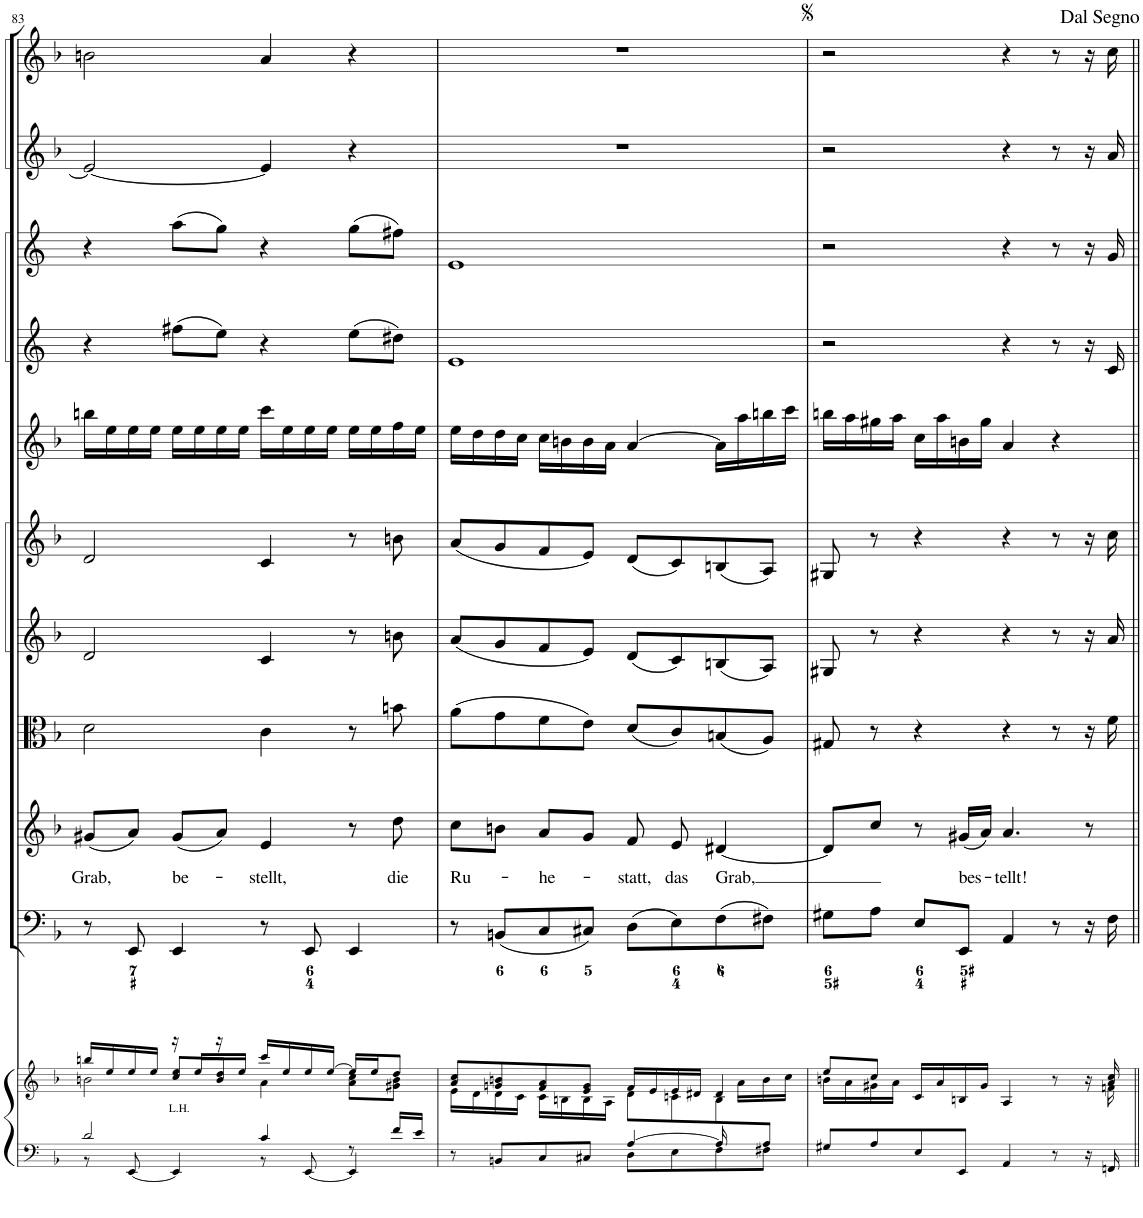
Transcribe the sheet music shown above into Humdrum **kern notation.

**kern	**kern	**kern	**kern	**text	**kern	**kern	**kern	**kern	**kern	**kern	**kern	**kern
*part11	*part11	*part10	*part9	*part9	*part8	*part7	*part6	*part5	*part4	*part3	*part2	*part1
*staff12	*staff11	*staff10	*staff9	*staff9	*staff8	*staff7	*staff6	*staff5	*staff4	*staff3	*staff2	*staff1
*I"Piano reduction	*	*I"Continuo	*I"Alto	*	*I"Viola	*I"Violino II	*I"Violino I	*I"Violino Solo	*I"Corno II	*I"Corno I	*I"Oboe II	*I"Oboe I
*I'Pno	*	*	*	*	*	*	*	*I'Vln	*	*	*I'Ob	*I'Ob
!!LO:PB:g=z
*clefF4	*clefG2	*clefF4	*clefG2	*	*clefC3	*clefG2	*clefG2	*clefG2	*clefG2	*clefG2	*clefG2	*clefG2
*	*	*	*	*	*	*	*	*	*Trd4c7	*Trd4c7	*	*
*k[b-]	*k[b-]	*k[b-]	*k[b-]	*	*k[b-]	*k[b-]	*k[b-]	*k[b-]	*k[]	*k[]	*k[b-]	*k[b-]
*M4/4	*M4/4	*M4/4	*M4/4	*	*M4/4	*M4/4	*M4/4	*M4/4	*M4/4	*M4/4	*M4/4	*M4/4
*met(c)	*met(c)	*met(c)	*met(c)	*	*met(c)	*met(c)	*met(c)	*met(c)	*met(c)	*met(c)	*met(c)	*met(c)
=83	=83	=83	=83	=83	=83	=83	=83	=83	=83	=83	=83	=83
*^	*^	*	*	*	*	*	*	*	*	*	*	*
*	*	*	*^	*	*	*	*	*	*	*	*	*	*	*
!	!	!	!	!	!	!	!LO:LY:b	!	!	!	!	!	!	!	!
2d/	8r	16bbn/LL	2bn\	4ryy	8r	(8g#X/L	Grab,	2d\	2d/	2d/	16bbn\LL	4r	4r	2e/_	2bn\
.	.	16ee/	.	.	.	.	.	.	.	.	16ee\	.	.	.	.
.	[<8EE/	16ee/	.	.	8EE/	8a/J)	.	.	.	.	16ee\	.	.	.	.
.	.	16ee/JJ	.	.	.	.	.	.	.	.	16ee\JJ	.	.	.	.
!	!	!LO:TX:b:t=L.H.	!	!	!	!	!	!	!	!	!	!	!	!	!
!	!	!	!	!	!	!	!LO:LY:b	!	!	!	!	!	!	!	!
.	4EE/]	16r	.	8cc/ 8ee/L	4EE/	(8g#/L	be-	.	.	.	16ee\LL	(8ff#X\L	(8aa\L	.	.
.	.	16ee/LL	.	.	.	.	.	.	.	.	16ee\	.	.	.	.
.	.	16r	.	8b/ 8dd/J	.	8a/J)	.	.	.	.	16ee\	8ee\J)	8gg\J)	.	.
.	.	16ee/JJ	.	.	.	.	.	.	.	.	16ee\JJ	.	.	.	.
!	!	!	!	!	!	!	!LO:LY:b	!	!	!	!	!	!	!	!
4c/	8r	16ccc/LL	4a\	2ryy	8r	4e/	-stellt,	4c\	4c/	4c/	16ccc\LL	4r	4r	4e/]	4a/
.	.	16ee/	.	.	.	.	.	.	.	.	16ee\	.	.	.	.
.	[<8EE/	16ee/	.	.	8EE/	.	.	.	.	.	16ee\	.	.	.	.
.	.	[16ee/JJ	.	.	.	.	.	.	.	.	16ee\JJ	.	.	.	.
8r	4EE/]	16ee/LL]	8a\ 8cc\L	.	4EE/	8r	.	8r	8r	8r	16ee\LL	(8ee\L	(8gg\L	4r	4r
.	.	16ee/J	.	.	.	.	.	.	.	.	16ee\	.	.	.	.
!	!	!	!	!	!	!	!LO:LY:b	!	!	!	!	!	!	!	!
16f/LL	.	8dd/J	8g#X\ 8b\J	.	.	8dd\	die	8bn\	8bn\	8bn\	16ff\	8dd#X\J)	8ff#X\J)	.	.
16e/JJ	.	.	.	.	.	.	.	.	.	.	16ee\JJ	.	.	.	.
=84	=84	=84	=84	=84	=84	=84	=84	=84	=84	=84	=84	=84	=84	=84	=84
*	*^	*	*	*	*	*	*	*	*	*	*	*	*	*	*
!	!	!	!	!	!	!	!	!LO:LY:b	!	!	!	!	!	!	!	!
2..ryy	8r	8ryy	8a/ 8cc/L	16e\LL	16ryy	8r	8cc\L	Ru-	(8a\L	(8a/L	(8a/L	16ee\LL	1e	1e	1r	1r
*	*	*	*	*v	*v	*	*	*	*	*	*	*	*	*	*	*
.	.	.	.	16d\	.	.	.	.	.	.	16dd\	.	.	.	.
.	8BBn/L	8ryy	8gn/ 8bn/	16d\	(8BBn/L	8bn\J	.	8g\	8g/	8g/	16dd\	.	.	.	.
.	.	.	.	16c\JJ	.	.	.	.	.	.	16cc\JJ	.	.	.	.
!	!	!	!	!	!	!	!LO:LY:b	!	!	!	!	!	!	!	!
.	8C/	4ryy	8f/ 8a/	16c\LL	8C/	8a/L	-he-	8f\	8f/	8f/	16cc\LL	.	.	.	.
.	.	.	.	16Bn\	.	.	.	.	.	.	16bn\	.	.	.	.
.	8C#X/J	.	8e/ 8g/J	16B\	8C#X/J)	8g/J	.	8e\J)	8e/J)	8e/J)	16b\	.	.	.	.
.	.	.	.	16A\JJ	.	.	.	.	.	.	16a\JJ	.	.	.	.
!	!	!	!	!	!	!	!LO:LY:b	!	!	!	!	!	!	!	!
.	[4A/	8D\L	16f/LL	8d\L	(8D\L	8f/	-statt,	(8d/L	(8d/L	(8d/L	[4a/	.	.	.	.
.	.	.	16e/	.	.	.	.	.	.	.	.	.	.	.	.
!	!	!	!	!	!	!	!LO:LY:b	!	!	!	!	!	!	!	!
.	.	8E\	16e/	8cn\	8E\)	8e/	das	8c/)	8c/)	8c/)	.	.	.	.	.
.	.	.	16d#X/JJ	.	.	.	.	.	.	.	.	.	.	.	.
!	!	!	!	!	!	!	!LO:LY:b	!	!	!	!	!	!	!	!
.	16A/]	8F\	4d#/	8B\	(8F\	[4d#X/	Grab,	(8Bn/	(8Bn/	(8Bn/	16a\LL]	.	.	.	.
*	*	*	*	*^	*	*	*	*	*	*	*	*	*	*	*
.	8.ryy	.	.	.	16a\LL	.	.	.	.	.	.	16aa\	.	.	.	.
8A/J	.	8F#X\J	.	8ryy	16b\	8F#X\J)	.	.	8A/J)	8A/J)	8A/J)	16bbn\	.	.	.	.
.	.	.	.	.	16cc\JJ	.	.	.	.	.	.	16ccc\JJ	.	.	.	.
*v	*v	*v	*	*	*	*	*	*	*	*	*	*	*	*	*	*
*	*	*v	*v	*	*	*	*	*	*	*	*	*	*	*
=85	=85	=85	=85	=85	=85	=85	=85	=85	=85	=85	=85	=85	=85
8G#X/L	8ee/L	16bn\LL	8G#X\L	8d#/L]	.	8G#X/	8G#X/	8G#X/	16bbn\LL	2r	2r	2r	2r
.	.	16a\	.	.	.	.	.	.	16aa\	.	.	.	.
8A/	8cc/J	16g#X\	8A\J	8cc/J	.	8r	8r	8r	16gg#X\	.	.	.	.
.	.	16a\JJ	.	.	.	.	.	.	16aa\JJ	.	.	.	.
8E/	16c/LL	4ryy	8E/L	8r	.	4r	4r	4r	16cc\LL	.	.	.	.
.	16a/	.	.	.	.	.	.	.	16aa\	.	.	.	.
!	!	!	!	!	!LO:LY:b	!	!	!	!	!	!	!	!
8EE/J	16Bn/	.	8EE/J	(16g#X/LL	bes-	.	.	.	16bn\	.	.	.	.
.	16g#/JJ	.	.	16a/JJ)	.	.	.	.	16gg#\JJ	.	.	.	.
!	!	!	!	!	!LO:LY:b	!	!	!	!	!	!	!	!
4AA/	4A/	4ryy	4AA/	4.a/	-tellt!	4r	4r	4r	4a/	4r	4r	4r	4r
8r	8r	8ryy	8r	.	.	8r	8r	8r	4r	8r	8r	8r	8r
16r	16r	16ryy	16r	8r	.	16r	16r	16r	.	16r	16r	16r	16r
16FFn/	16a/ 16cc/	16fn\	16F\	.	.	16f\	16a/	16cc\	.	16c/	16g/	16a/	16cc\
*	*v	*v	*	*	*	*	*	*	*	*	*	*	*
=||	=||	=||	=||	=||	=||	=||	=||	=||	=||	=||	=||	=||
*-	*-	*-	*-	*-	*-	*-	*-	*-	*-	*-	*-	*-
